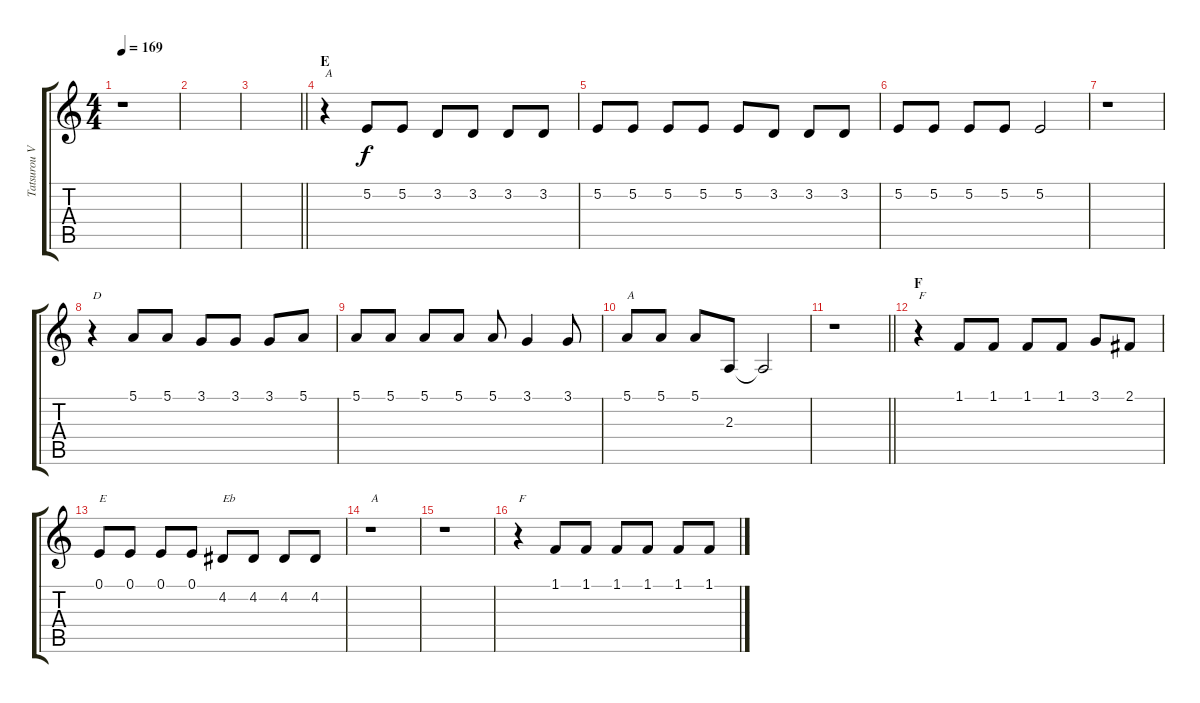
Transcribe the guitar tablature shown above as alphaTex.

\track ("Tatsurou Vocals" "Tatsurou V") {instrument tenorsax}
\staff {score tabs}
\tuning (E4 B3 G3 D3 A2 E2) {hide}
\ts (4 4)
\tempo 169
\clef g2
\ks c
r.1{dy f} |
|
\barLineRight lightlight
|
\section ("" "E")
r.4{txt "A"} 5.2.8 5.2.8 3.2.8 3.2.8 3.2.8 3.2.8 |
5.2.8 5.2.8 5.2.8 5.2.8 5.2.8 3.2.8 3.2.8 3.2.8 |
5.2.8 5.2.8 5.2.8 5.2.8 5.2.2 |
r.1 |
r.4{txt "D"} 5.1.8 5.1.8 3.1.8 3.1.8 3.1.8 5.1.8 |
5.1.8 5.1.8 5.1.8 5.1.8 5.1.8 3.1.4 3.1.8 |
5.1.8{txt "A"} 5.1.8 5.1.8 2.3.8 2.3{t}.2 |
\barLineRight lightlight
r.1 |
\section ("" "F")
r.4{txt "F"} 1.1.8 1.1.8 1.1.8 1.1.8 3.1.8 2.1.8 |
0.1.8{txt "E"} 0.1.8 0.1.8 0.1.8 4.2.8{txt "Eb"} 4.2.8 4.2.8 4.2.8 |
r.1{txt "A"} |
r.1 |
r.4{txt "F"} 1.1.8 1.1.8 1.1.8 1.1.8 1.1.8 1.1.8
